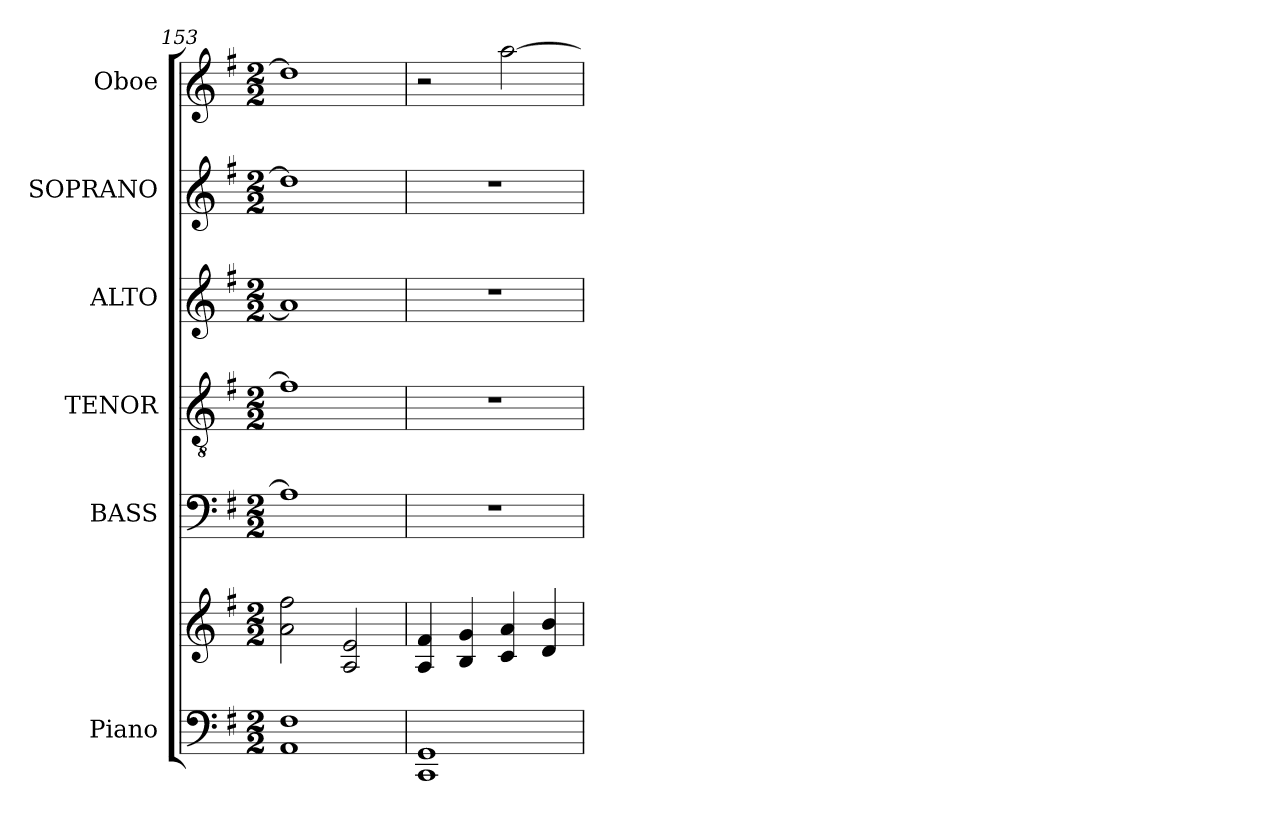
**kern	**kern	**kern	**kern	**kern	**kern	**kern
*part6	*part6	*part5	*part4	*part3	*part2	*part1
*staff7	*staff6	*staff5	*staff4	*staff3	*staff2	*staff1
*I"Piano	*	*I"BASS	*I"TENOR	*I"ALTO	*I"SOPRANO	*I"Oboe
*I'Pno.	*	*I'B.	*I'T.	*I'A.	*I'S.	*I'Ob.
*clefF4	*clefG2	*clefF4	*clefGv2	*clefG2	*clefG2	*clefG2
*	*	*	*ITrd7c12	*	*	*
*k[f#]	*k[f#]	*k[f#]	*k[f#]	*k[f#]	*k[f#]	*k[f#]
*G:	*G:	*G:	*G:	*G:	*G:	*G:
*M2/2	*M2/2	*M2/2	*M2/2	*M2/2	*M2/2	*M2/2
=153	=153	=153	=153	=153	=153	=153
1AAi 1F#i	2ai\ 2ff#i	1Ai]	1F#i]	1ai]	1ddi]	1ddi]
.	2Ai/ 2ei	.	.	.	.	.
=154	=154	=154	=154	=154	=154	=154
1CCi 1GGi	4Ai/ 4f#i	1r	1r	1r	1r	2r
.	4Bi/ 4gi	.	.	.	.	.
.	4ci/ 4ai	.	.	.	.	[2aai\
.	4di/ 4bi	.	.	.	.	.
=	=	=	=	=	=	=
*-	*-	*-	*-	*-	*-	*-
